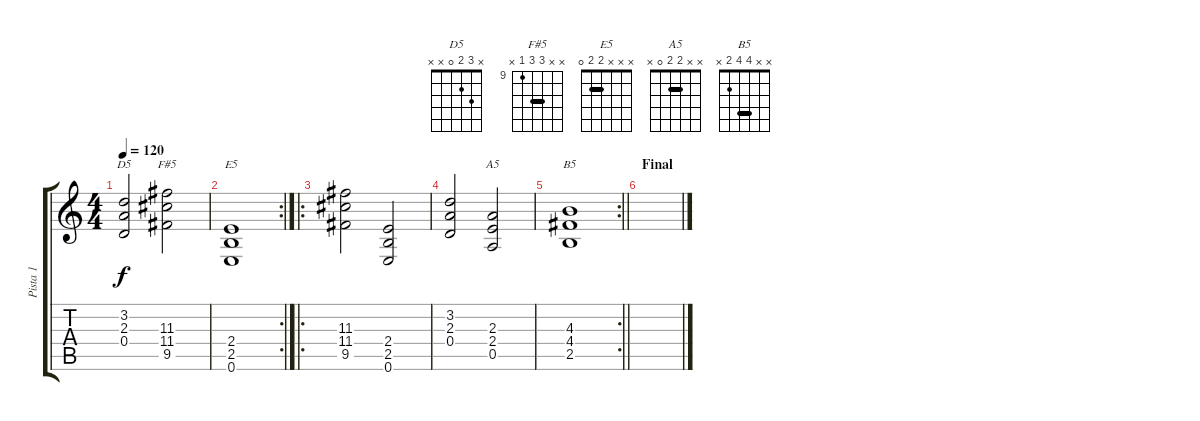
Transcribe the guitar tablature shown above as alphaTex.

\track ("Pista 1" "Pista 1") {instrument overdrivenguitar}
\staff {score tabs}
\tuning (E4 B3 G3 D3 A2 E2) {hide}
\chord ("D5" x 3 2 0 x x)
\chord ("F#5" x x 11 11 9 x) {firstfret 9 barre 11}
\chord ("E5" x x x 2 2 0) {barre 2}
\chord ("A5" x x 2 2 0 x) {barre 2}
\chord ("B5" x x 4 4 2 x) {barre 4}
\ts (4 4)
\tempo 120
\clef g2
\ks c
(3.2 2.3 0.4).2{ch "D5" dy f} (11.3 11.4 9.5).2{ch "F#5"} |
\rc 2
(2.4 2.5 0.6).1{ch "E5"} |
\ro
(11.3 11.4 9.5).2 (2.4 2.5 0.6).2 |
(3.2 2.3 0.4).2 (2.3 2.4 0.5).2{ch "A5"} |
\rc 2
\barLineRight lightlight
(4.3 4.4 2.5).1{ch "B5"} |
\section ("" "Final")
